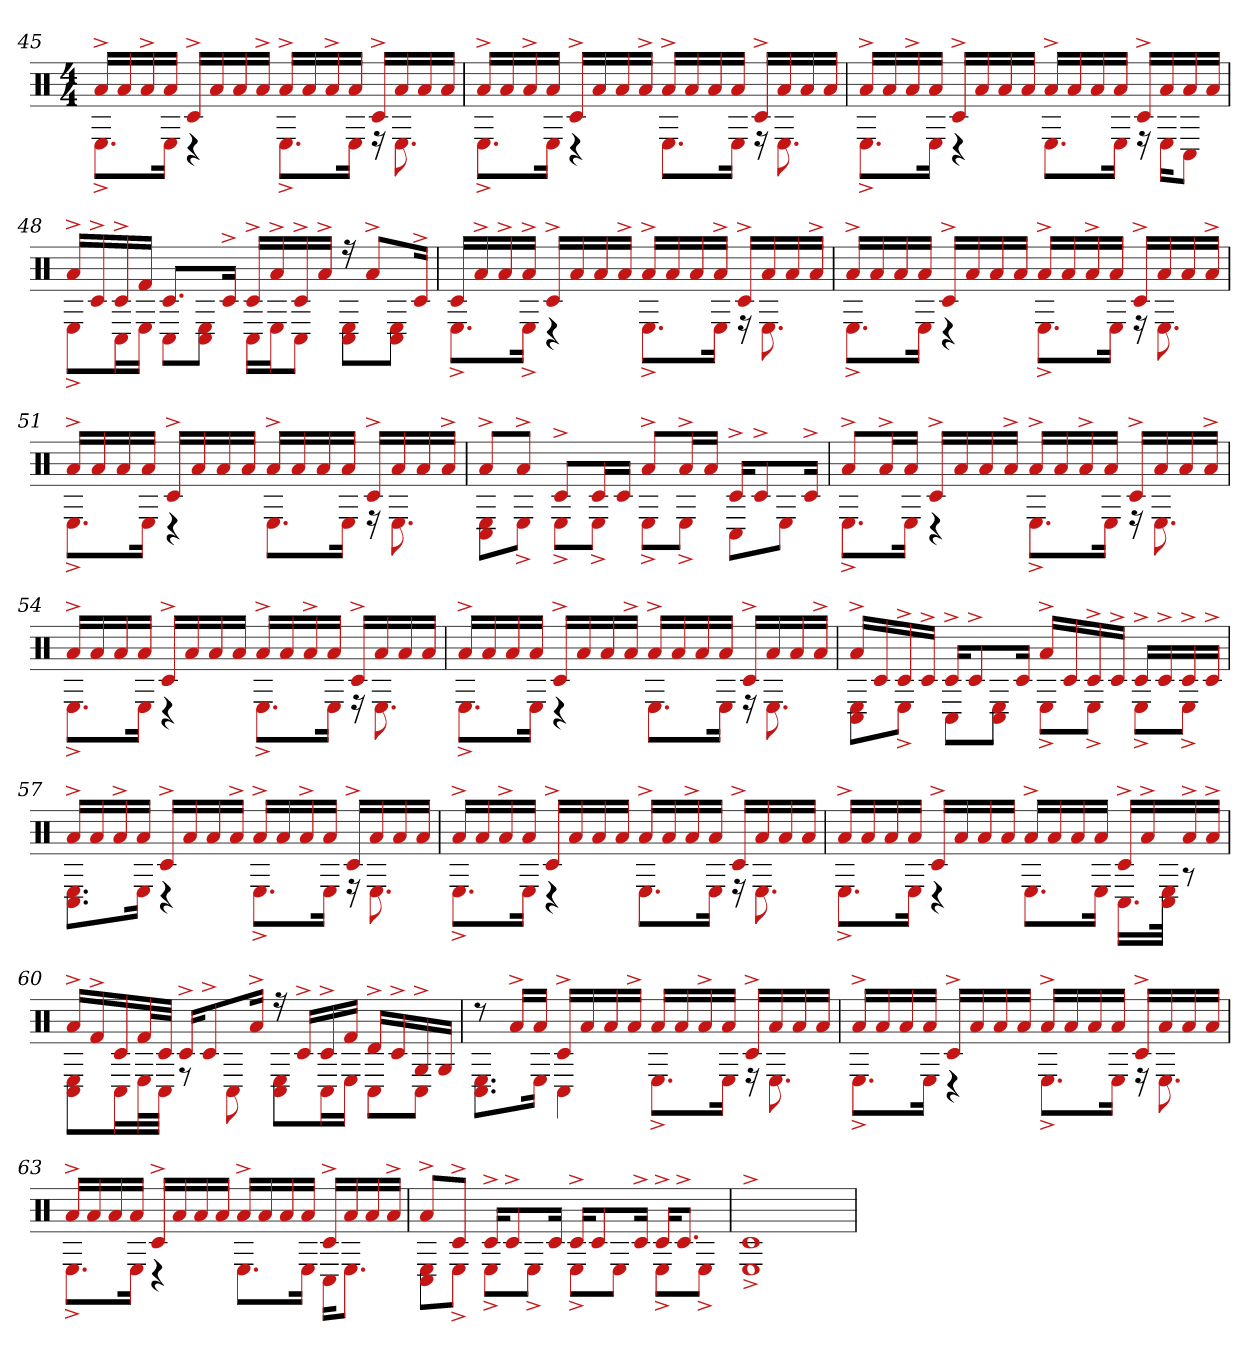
**kern
*part1
*staff1
*clefX
*k[]
*M4/4
=45
*^
16a^LL	8.E^L
16a	.
16a^	.
16aJJ	16EJk
16c#^LL	4r
16a	.
16a	.
16a^JJ	.
16a^LL	8.E^L
16a	.
16a^	.
16aJJ	16EJk
16c#^LL	16r
16a	8.E
16a	.
16aJJ	.
=46	=46
16a^LL	8.E^L
16a	.
16a^	.
16aJJ	16EJk
16c#^LL	4r
16a	.
16a	.
16a^JJ	.
16a^LL	8.EL
16a	.
16a	.
16aJJ	16EJk
16c#^LL	16r
16a	8.E
16a	.
16aJJ	.
=47	=47
16a^LL	8.E^L
16a	.
16a^	.
16aJJ	16EJk
16c#^LL	4r
16a	.
16a	.
16aJJ	.
16a^LL	8.EL
16a	.
16a	.
16aJJ	16EJk
16c#^LL	16r
16a	16EKL
16a	8C#J
16aJJ	.
=48	=48
16a^LL	8E^L
16c#^	.
16c#^	16C#L
16f#JJ	16EJJ
8.c#L	8C#L
.	8C# 8EJ
16c#^Jk	.
16c#^LL	16C#LL
16a^	16EJ
16c#^	8C#J
16a^JJ	.
16r	8C# 8EL
8a^L	.
.	8C# 8EJ
16c#^Jk	.
=49	=49
16c#LL	8.E^L
16a^	.
16a^	.
16a^JJ	16E^Jk
16c#^LL	4r
16a	.
16a	.
16a^JJ	.
16a^LL	8.E^L
16a	.
16a	.
16a^JJ	16EJk
16c#^LL	16r
16a	8.E
16a	.
16a^JJ	.
=50	=50
16a^LL	8.E^L
16a	.
16a	.
16aJJ	16EJk
16c#^LL	4r
16a	.
16a	.
16aJJ	.
16a^LL	8.E^L
16a	.
16a^	.
16aJJ	16EJk
16c#^LL	16r
16a	8.E
16a	.
16a^JJ	.
=51	=51
16a^LL	8.E^L
16a	.
16a	.
16aJJ	16EJk
16c#^LL	4r
16a	.
16a	.
16aJJ	.
16a^LL	8.EL
16a	.
16a	.
16aJJ	16EJk
16c#^LL	16r
16a	8.E
16a	.
16a^JJ	.
=52	=52
8a^L	8E 8C#L
8a^J	8E^J
8c#^L	8E^L
16c#L	8E^J
16c#JJ	.
8a^L	8E^L
16a^L	8E^J
16aJJ	.
16c#^KL	8C#L
8c#^	.
.	8EJ
16c#^Jk	.
=53	=53
8a^L	8.E^L
16a^L	.
16aJJ	16EJk
16c#^LL	4r
16a	.
16a	.
16a^JJ	.
16a^LL	8.E^L
16a	.
16a^	.
16aJJ	16EJk
16c#^LL	16r
16a	8.E
16a	.
16a^JJ	.
=54	=54
16a^LL	8.E^L
16a	.
16a	.
16aJJ	16EJk
16c#^LL	4r
16a	.
16a	.
16aJJ	.
16a^LL	8.E^L
16a	.
16a^	.
16aJJ	16EJk
16c#^LL	16r
16a	8.E
16a	.
16aJJ	.
=55	=55
16a^LL	8.E^L
16a	.
16a	.
16aJJ	16EJk
16c#^LL	4r
16a	.
16a	.
16a^JJ	.
16a^LL	8.EL
16a	.
16a	.
16aJJ	16EJk
16c#^LL	16r
16a	8.E
16a	.
16a^JJ	.
=56	=56
16a^LL	8C# 8EL
16c#	.
16c#^	8E^J
16c#^JJ	.
16c#^KL	8C#L
8c#^	.
.	8C# 8EJ
16c#Jk	.
16a^LL	8E^L
16c#	.
16c#^	8E^J
16c#^JJ	.
16c#^LL	8E^L
16c#^	.
16c#^	8E^J
16c#^JJ	.
=57	=57
16a^LL	8.C# 8.EL
16a	.
16a^	.
16aJJ	16EJk
16c#^LL	4r
16a	.
16a	.
16a^JJ	.
16a^LL	8.E^L
16a	.
16a^	.
16aJJ	16EJk
16c#^LL	16r
16a	8.E
16a	.
16aJJ	.
=58	=58
16a^LL	8.E^L
16a	.
16a^	.
16aJJ	16EJk
16c#^LL	4r
16a	.
16a	.
16aJJ	.
16a^LL	8.EL
16a	.
16a^	.
16aJJ	16EJk
16c#^LL	16r
16a	8.E
16a	.
16aJJ	.
=59	=59
16a^LL	8.E^L
16a	.
16a	.
16aJJ	16EJk
16c#^LL	4r
16a	.
16a	.
16aJJ	.
16a^LL	8.EL
16a	.
16a	.
16aJJ	16EJk
16c#^LL	16.C#LL
16a^	.
.	32E 32C#JJk
16a^	8r
16a^JJ	.
=60	=60
16a^LL	8C# 8EL
16f#^	.
16c#	16C#L
32f#L	32EL
32c#JJJ	32C#JJJ
16c#^KL	8r
8c#^	.
.	8C#
16a^Jk	.
16r	8C# 8EL
16c#^LL	.
16c#^	16C#L
16f#JJ	16EJJ
16d^LL	8C#L
16c#^	.
16G^	8C#J
16GJJ	.
=61	=61
8r	8.C# 8.EL
16a^LL	.
16aJJ	16EJk
16c#^LL	4C#
16a	.
16a	.
16a^JJ	.
16aLL	8.E^L
16a	.
16a^	.
16aJJ	16EJk
16c#^LL	16r
16a	8.E
16a	.
16aJJ	.
=62	=62
16a^LL	8.E^L
16a	.
16a	.
16aJJ	16EJk
16c#^LL	4r
16a	.
16a	.
16aJJ	.
16a^LL	8.E^L
16a	.
16a	.
16aJJ	16EJk
16c#^LL	16r
16a	8.E
16a	.
16aJJ	.
=63	=63
16a^LL	8.E^L
16a	.
16a	.
16aJJ	16EJk
16c#^LL	4r
16a	.
16a	.
16aJJ	.
16a^LL	8.EL
16a	.
16a	.
16aJJ	16EJk
16c#^LL	16C#KL
16a	8.EJ
16a	.
16a^JJ	.
=64	=64
8a^L	8E 8C#L
8c#^J	8E^J
16c#^KL	8E^L
8c#^	.
.	8E^J
16c#Jk	.
16c#^KL	8E^L
8c#	.
.	8EJ
16c#^Jk	.
16c#^KL	8E^L
8.c#^J	.
.	8E^J
=65	=65
1c#^	1E^
*v	*v
=
*-
